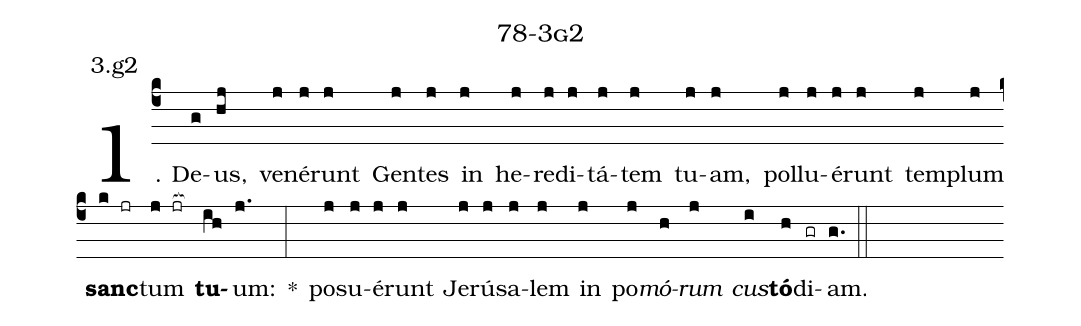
name: 78-3g2;
annotation: 3.g2;
%%
(c4)1. De(g)us,(hj) ve(j)né(j)runt(j) Gen(j)tes(j) in(j) he(j)re(j)di(j)tá(j)tem(j) tu(j)am,(j) pol(j)lu(j)é(j)runt(j) tem(j)plum(j) <b>sanc</b>(k jr)tum(j jr[ocb:1{]) <b>tu</b>(ih[ocb:0}])um:(j.) *(:) po(j)su(j)é(j)runt(j) Je(j)rú(j)sa(j)lem(j) in(j) po(j)<i>mó</i>(h)<i>rum</i>(j) <i>cus</i>(i)<b>tó</b>(h)di(gr)am.(g.) (::)
